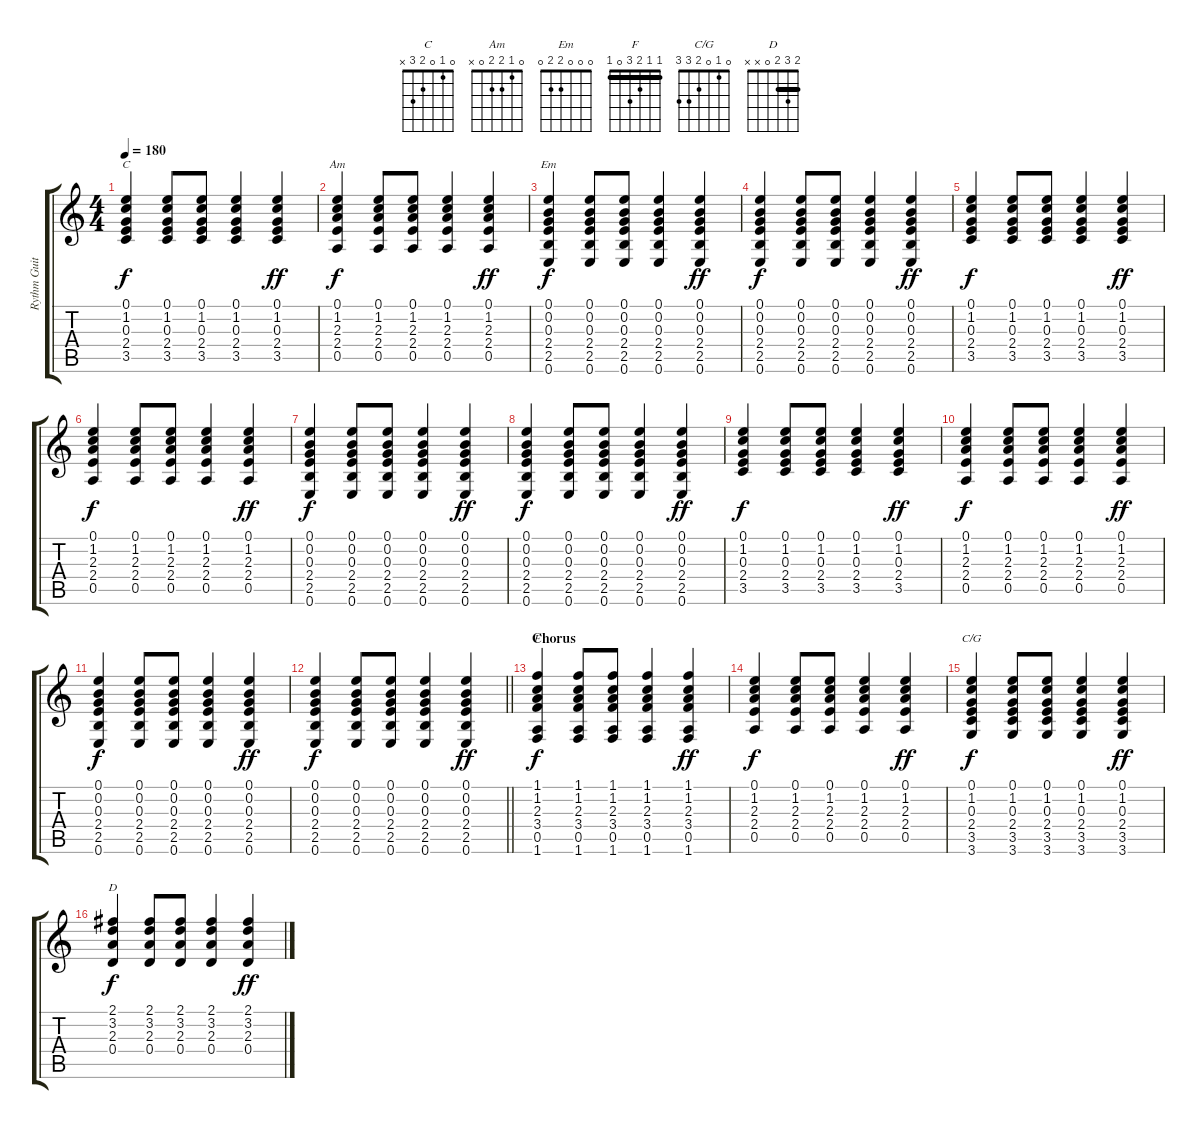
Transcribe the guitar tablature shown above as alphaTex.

\track ("Rythm Guitar" "Rythm Guit") {instrument acousticguitarsteel}
\staff {score tabs}
\tuning (E4 B3 G3 D3 A2 E2) {hide}
\chord ("C" 0 1 0 2 3 x)
\chord ("Am" 0 1 2 2 0 x)
\chord ("Em" 0 0 0 2 2 0)
\chord ("F" 1 1 2 3 0 1) {barre 1}
\chord ("C/G" 0 1 0 2 3 3)
\chord ("D" 2 3 2 0 x x) {barre 2}
\ts (4 4)
\tempo 180
\clef g2
\ks c
(0.1 1.2 0.3 2.4 3.5).4{ch "C" dy f} (0.1 1.2 0.3 2.4 3.5).8 (0.1 1.2 0.3 2.4 3.5).8 (0.1 1.2 0.3 2.4 3.5).4 (0.1 1.2 0.3 2.4 3.5).4{dy ff} |
(0.1 1.2 2.3 2.4 0.5).4{ch "Am" dy f} (0.1 1.2 2.3 2.4 0.5).8 (0.1 1.2 2.3 2.4 0.5).8 (0.1 1.2 2.3 2.4 0.5).4 (0.1 1.2 2.3 2.4 0.5).4{dy ff} |
(0.1 0.2 0.3 2.4 2.5 0.6).4{ch "Em" dy f} (0.1 0.2 0.3 2.4 2.5 0.6).8 (0.1 0.2 0.3 2.4 2.5 0.6).8 (0.1 0.2 0.3 2.4 2.5 0.6).4 (0.1 0.2 0.3 2.4 2.5 0.6).4{dy ff} |
(0.1 0.2 0.3 2.4 2.5 0.6).4{dy f} (0.1 0.2 0.3 2.4 2.5 0.6).8 (0.1 0.2 0.3 2.4 2.5 0.6).8 (0.1 0.2 0.3 2.4 2.5 0.6).4 (0.1 0.2 0.3 2.4 2.5 0.6).4{dy ff} |
(0.1 1.2 0.3 2.4 3.5).4{dy f} (0.1 1.2 0.3 2.4 3.5).8 (0.1 1.2 0.3 2.4 3.5).8 (0.1 1.2 0.3 2.4 3.5).4 (0.1 1.2 0.3 2.4 3.5).4{dy ff} |
(0.1 1.2 2.3 2.4 0.5).4{dy f} (0.1 1.2 2.3 2.4 0.5).8 (0.1 1.2 2.3 2.4 0.5).8 (0.1 1.2 2.3 2.4 0.5).4 (0.1 1.2 2.3 2.4 0.5).4{dy ff} |
(0.1 0.2 0.3 2.4 2.5 0.6).4{dy f} (0.1 0.2 0.3 2.4 2.5 0.6).8 (0.1 0.2 0.3 2.4 2.5 0.6).8 (0.1 0.2 0.3 2.4 2.5 0.6).4 (0.1 0.2 0.3 2.4 2.5 0.6).4{dy ff} |
(0.1 0.2 0.3 2.4 2.5 0.6).4{dy f} (0.1 0.2 0.3 2.4 2.5 0.6).8 (0.1 0.2 0.3 2.4 2.5 0.6).8 (0.1 0.2 0.3 2.4 2.5 0.6).4 (0.1 0.2 0.3 2.4 2.5 0.6).4{dy ff} |
(0.1 1.2 0.3 2.4 3.5).4{dy f} (0.1 1.2 0.3 2.4 3.5).8 (0.1 1.2 0.3 2.4 3.5).8 (0.1 1.2 0.3 2.4 3.5).4 (0.1 1.2 0.3 2.4 3.5).4{dy ff} |
(0.1 1.2 2.3 2.4 0.5).4{dy f} (0.1 1.2 2.3 2.4 0.5).8 (0.1 1.2 2.3 2.4 0.5).8 (0.1 1.2 2.3 2.4 0.5).4 (0.1 1.2 2.3 2.4 0.5).4{dy ff} |
(0.1 0.2 0.3 2.4 2.5 0.6).4{dy f} (0.1 0.2 0.3 2.4 2.5 0.6).8 (0.1 0.2 0.3 2.4 2.5 0.6).8 (0.1 0.2 0.3 2.4 2.5 0.6).4 (0.1 0.2 0.3 2.4 2.5 0.6).4{dy ff} |
\barLineRight lightlight
(0.1 0.2 0.3 2.4 2.5 0.6).4{dy f} (0.1 0.2 0.3 2.4 2.5 0.6).8 (0.1 0.2 0.3 2.4 2.5 0.6).8 (0.1 0.2 0.3 2.4 2.5 0.6).4 (0.1 0.2 0.3 2.4 2.5 0.6).4{dy ff} |
\section ("" "Chorus")
(1.1 1.2 2.3 3.4 0.5 1.6).4{ch "F" dy f} (1.1 1.2 2.3 3.4 0.5 1.6).8 (1.1 1.2 2.3 3.4 0.5 1.6).8 (1.1 1.2 2.3 3.4 0.5 1.6).4 (1.1 1.2 2.3 3.4 0.5 1.6).4{dy ff} |
(0.1 1.2 2.3 2.4 0.5).4{dy f} (0.1 1.2 2.3 2.4 0.5).8 (0.1 1.2 2.3 2.4 0.5).8 (0.1 1.2 2.3 2.4 0.5).4 (0.1 1.2 2.3 2.4 0.5).4{dy ff} |
(0.1 1.2 0.3 2.4 3.5 3.6).4{ch "C/G" dy f} (0.1 1.2 0.3 2.4 3.5 3.6).8 (0.1 1.2 0.3 2.4 3.5 3.6).8 (0.1 1.2 0.3 2.4 3.5 3.6).4 (0.1 1.2 0.3 2.4 3.5 3.6).4{dy ff} |
(2.1 3.2 2.3 0.4).4{ch "D" dy f} (2.1 3.2 2.3 0.4).8 (2.1 3.2 2.3 0.4).8 (2.1 3.2 2.3 0.4).4 (2.1 3.2 2.3 0.4).4{dy ff}
